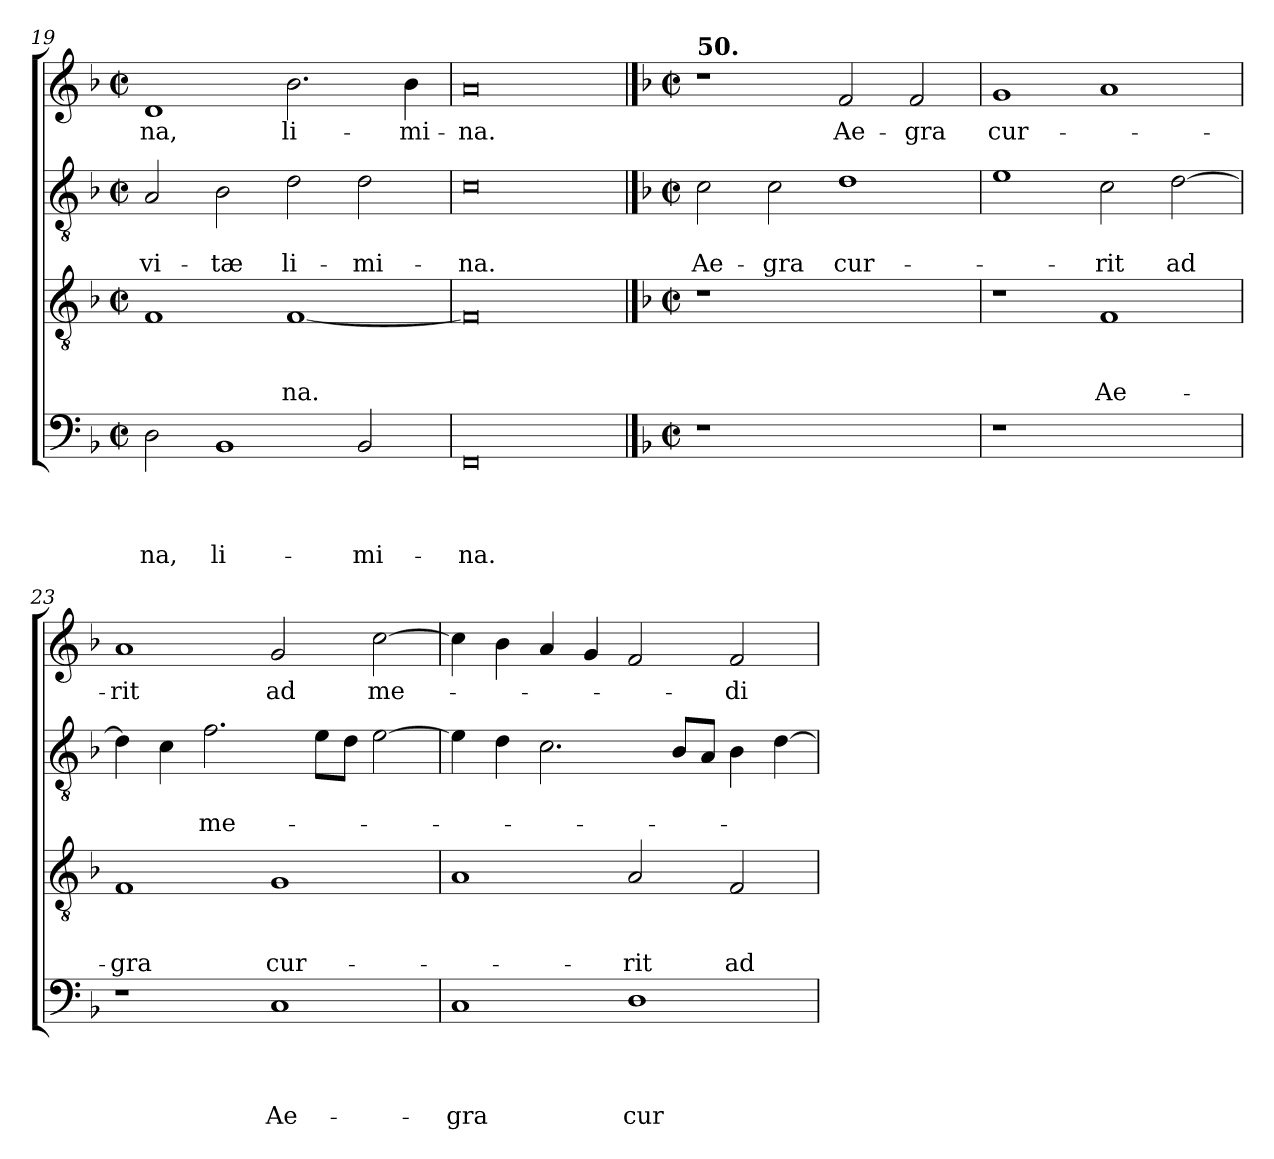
**kern	**text	**text	**text	**text	**kern	**text	**text	**text	**kern	**text	**text	**kern	**text
*part4	*part4	*part4	*part4	*part4	*part3	*part3	*part3	*part3	*part2	*part2	*part2	*part1	*part1
*staff4	*staff4	*staff4	*staff4	*staff4	*staff3	*staff3	*staff3	*staff3	*staff2	*staff2	*staff2	*staff1	*staff1
*clefF4	*	*	*	*	*clefGv2	*	*	*	*clefGv2	*	*	*clefG2	*
*k[b-]	*	*	*	*	*k[b-]	*	*	*	*k[b-]	*	*	*k[b-]	*
*F:	*	*	*	*	*F:	*	*	*	*F:	*	*	*F:	*
*M2/2	*	*	*	*	*M2/2	*	*	*	*M2/2	*	*	*M2/2	*
*met(c|)	*	*	*	*	*met(c|)	*	*	*	*met(c|)	*	*	*met(c|)	*
=19	=19	=19	=19	=19	=19	=19	=19	=19	=19	=19	=19	=19	=19
!	!	!	!	!LO:LY:b	!	!	!	!	!	!	!LO:LY:b	!	!LO:LY:b
2D\	.	.	.	-na,	1F	.	.	.	2A/	.	vi-	1d	-na,
!	!	!	!	!LO:LY:b	!	!	!	!	!	!	!LO:LY:b	!	!
1BB-	.	.	.	li-	.	.	.	.	2B-\	.	-tæ	.	.
!	!	!	!	!	!	!	!	!LO:LY:b	!	!	!LO:LY:b	!	!LO:LY:b
.	.	.	.	.	[1F	.	.	-na.	2d\	.	li-	2.b-\	li-
!	!	!	!	!LO:LY:b	!	!	!	!	!	!	!LO:LY:b	!	!
2BB-/	.	.	.	-mi-	.	.	.	.	2d\	.	-mi-	.	.
!	!	!	!	!	!	!	!	!	!	!	!	!	!LO:LY:b
.	.	.	.	.	.	.	.	.	.	.	.	4b-\	-mi-
=20	=20	=20	=20	=20	=20	=20	=20	=20	=20	=20	=20	=20	=20
!	!	!	!	!LO:LY:b	!	!	!	!	!	!	!LO:LY:b	!	!LO:LY:b
0FF	.	.	.	-na.	0F]	.	.	.	0c	.	-na.	0a	-na.
!!LO:PB:g=z
==21	==21	==21	==21	==21	==21	==21	==21	==21	==21	==21	==21	==21	==21
*k[b-]	*	*	*	*	*k[b-]	*	*	*	*k[b-]	*	*	*k[b-]	*
*F:	*	*	*	*	*F:	*	*	*	*F:	*	*	*F:	*
*M2/2	*	*	*	*	*M2/2	*	*	*	*M2/2	*	*	*M2/2	*
*met(c|)	*	*	*	*	*met(c|)	*	*	*	*met(c|)	*	*	*met(c|)	*
!	!	!	!	!	!	!	!	!	!	!	!	!LO:TX:a:B:t=50.	!
!	!	!	!	!	!	!	!	!	!	!	!LO:LY:b	!	!
1r	.	.	.	.	1r	.	.	.	2c\	.	Ae-	1r	.
!	!	!	!	!	!	!	!	!	!	!	!LO:LY:b	!	!
.	.	.	.	.	.	.	.	.	2c\	.	-gra	.	.
!	!	!	!	!	!	!	!	!	!	!	!LO:LY:b	!	!LO:LY:b
1ryy	.	.	.	.	1ryy	.	.	.	1d	.	cur-	2f/	Ae-
!	!	!	!	!	!	!	!	!	!	!	!	!	!LO:LY:b
.	.	.	.	.	.	.	.	.	.	.	.	2f/	-gra
=22	=22	=22	=22	=22	=22	=22	=22	=22	=22	=22	=22	=22	=22
!	!	!	!	!	!	!	!	!	!	!	!	!	!LO:LY:b
1r	.	.	.	.	1r	.	.	.	1e	.	.	1g	cur-
!	!	!	!	!	!	!	!	!LO:LY:b	!	!	!LO:LY:b	!	!
1ryy	.	.	.	.	1F	.	.	Ae-	2c\	.	-rit	1a	.
!	!	!	!	!	!	!	!	!	!	!	!LO:LY:b	!	!
.	.	.	.	.	.	.	.	.	[2d\	.	ad	.	.
=23	=23	=23	=23	=23	=23	=23	=23	=23	=23	=23	=23	=23	=23
!	!	!	!	!	!	!	!	!LO:LY:b	!	!	!	!	!LO:LY:b
1r	.	.	.	.	1F	.	.	-gra	4d\]	.	.	1a	-rit
.	.	.	.	.	.	.	.	.	4c\	.	.	.	.
!	!	!	!	!	!	!	!	!	!	!	!LO:LY:b	!	!
.	.	.	.	.	.	.	.	.	2.f\	.	me-	.	.
!	!	!	!	!LO:LY:b	!	!	!	!LO:LY:b	!	!	!	!	!LO:LY:b
1C	.	.	.	Ae-	1G	.	.	cur-	.	.	.	2g/	ad
.	.	.	.	.	.	.	.	.	8e\L	.	.	.	.
.	.	.	.	.	.	.	.	.	8d\J	.	.	.	.
!	!	!	!	!	!	!	!	!	!	!	!	!	!LO:LY:b
.	.	.	.	.	.	.	.	.	[2e\	.	.	[2cc\	me-
=24	=24	=24	=24	=24	=24	=24	=24	=24	=24	=24	=24	=24	=24
!	!	!	!	!LO:LY:b	!	!	!	!	!	!	!	!	!
1C	.	.	.	-gra	1A	.	.	.	4e\]	.	.	4cc\]	.
.	.	.	.	.	.	.	.	.	4d\	.	.	4b-\	.
.	.	.	.	.	.	.	.	.	2.c\	.	.	4a/	.
.	.	.	.	.	.	.	.	.	.	.	.	4g/	.
!	!	!	!	!LO:LY:b	!	!	!	!LO:LY:b	!	!	!	!	!
1D	.	.	.	cur-	2A/	.	.	-rit	.	.	.	2f/	.
.	.	.	.	.	.	.	.	.	8B-/L	.	.	.	.
.	.	.	.	.	.	.	.	.	8A/J	.	.	.	.
!	!	!	!	!	!	!	!	!LO:LY:b	!	!	!	!	!LO:LY:b
.	.	.	.	.	2F/	.	.	ad	4B-\	.	.	2f/	-di-
.	.	.	.	.	.	.	.	.	[4d\	.	.	.	.
=	=	=	=	=	=	=	=	=	=	=	=	=	=
*-	*-	*-	*-	*-	*-	*-	*-	*-	*-	*-	*-	*-	*-
